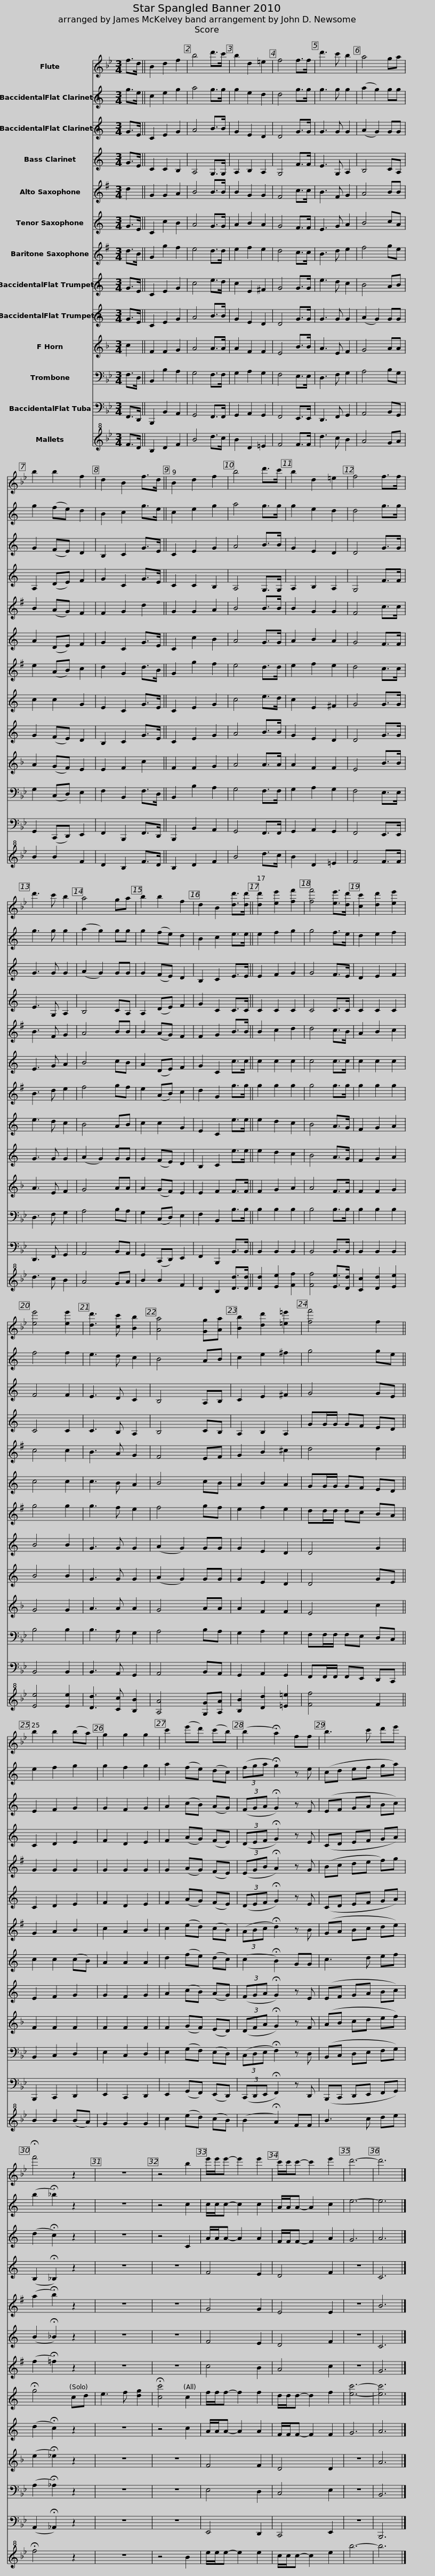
X:1
%%score 1 2 3 4 5 6 7 8 9 10 11 12 13
L:1/8
M:3/4
I:linebreak $
K:Bb
V:1 treble
V:2 treble transpose=-2
V:3 treble transpose=-2
V:4 treble transpose=-14
V:5 treble transpose=-9
V:6 treble transpose=-14
V:7 treble transpose=-21
V:8 treble transpose=-2
V:9 treble transpose=-2
V:10 treble transpose=-7
V:11 bass
V:12 bass
V:13 treble+8
V:1
 f>d || B2 d2 f2 | b4 d'>c' | b2 d2 =e2 | f4 f>f | %5
 d'3 c' b2 | a4 ga |$ b2 b2 f2 | d2 B2 f>d || B2 d2 f2 | %10
 b4 d'>c' | b2 d2 =e2 | f4 f>f | d'3 c' b2 | a4 ga |$ %15
 b2 b2 f2 | d2 B2 [dd']>[dd'] || [dd']2 [ee']2 [ff']2 | [ff']4 [ee']>[dd'] | [cc']2 [dd']2 [ee']2 | %20
 [ee']4 [ee']2 | [dd']3 [cc'] [Bb]2 | [Aa]4 [Gg][Aa] |$ [Bb]2 [dd']2 [=e=e']2 | [ff']4 f2 || %25
 b2 b2 (ba) | g2 g2 g2 | c'2 (e'd') (c'b) | (b2 !fermata!a2) ff |$ b3 c' d'e' | %30
 !fermata!f'4 z2 | z6 | z4 b2 | e'/e'/e'- e'2 e'2 | c'/c'/c'- c'2 e'2 | %35
 d'6- | d'6 |] %37
V:2
[K:C] g>e || c2 e2 g2 | a4 g>g | g2 e2 d2 | d4 g>g | %5
 g3 g g2 | (a2 g2) gg |$ g2 (fe) d2 | B2 c2 g>e || c2 e2 g2 | %10
 a4 g>g | g2 e2 d2 | d4 g>g | g3 g g2 | (a2 g2) gg |$ %15
 g2 (fe) d2 | B2 c2 e>e || e2 f2 g2 | g4 f>e | d2 e2 f2 | %20
 f4 f2 | e3 d c2 | B4 AB |$ c2 e2 ^f2 | g4 ge || %25
 e2 f2 g2 | g2 f2 g2 | a2 (fe) (dc) | (3(fga !fermata!g2) z e |$ (cd ef ga) | %30
 (b2 !fermata!_b2) z2 | z6 | z4 c2 | c/c/c- c2 c2 | A/A/A- A2 c2 | %35
 e6- | e6 |] %37
V:3
[K:C] G>E || C2 E2 G2 | A4 B>B | G2 E2 D2 | D4 G>G | %5
 G3 G G2 | (A2 G2) GG |$ G2 (FE) D2 | B,2 C2 G>E || C2 E2 G2 | %10
 A4 B>B | G2 E2 D2 | D4 G>G | G3 G G2 | (A2 G2) GG |$ %15
 G2 (FE) D2 | B,2 C2 E>E || E2 F2 G2 | G4 F>E | D2 E2 F2 | %20
 F4 F2 | E3 D C2 | B,4 A,B, |$ C2 E2 ^F2 | G4 GE || %25
 E2 F2 G2 | G2 F2 G2 | A2 (cB) (AG) | (3(FGA !fermata!G2) z E |$ (EF GA Bc) | %30
 (d2 !fermata!c2) z2 | z6 | z4 C2 | A/A/A- A2 A2 | F/F/F- F2 A2 | %35
 G6 | A6 |] %37
V:4
[K:C] G>E || C2 C2 B,2 | A,4 G,>G, | A,2 B,2 A,2 | G,4 F>F | %5
 E3 G, A,2 | B,4 CA, |$ A,2 (DE) F2 | G2 C2 G>E || C2 C2 B,2 | %10
 A,4 G,>G, | A,2 B,2 A,2 | G,4 F>F | E3 G, A,2 | B,4 CA, |$ %15
 A,2 (DE) F2 | G2 C2 C>C || C2 C2 C2 | C4 C>C | C2 C2 C2 | %20
 C4 C2 | C3 B, A,2 | B,4 CB, |$ A,2 B,2 A,2 | GG/G/ GF ED || %25
 C2 D2 E2 | F2 D2 E2 | F2 (AG) (FE) | (3(DEF !fermata!G2) z E |$ (CD EF GA) | %30
 (B,2 !fermata!_B,2) z2 | z6 | z6 | F4 E2 | D4 F2 | %35
 z6 | C6 |] %37
V:5
[K:G] d2 || G2 G2 A2 | B4 B>B | B2 G2 G2 | F4 c>c | %5
 B3 F G2 | A4 BB |$ B2 (AG) F2 | F2 G2 d2 || G2 G2 A2 | %10
 B4 B>B | B2 G2 G2 | F4 c>c | B3 F G2 | A4 BB |$ %15
 B2 (AG) F2 | F2 G2 B>B || B2 c2 d2 | d4 c>B | A2 B2 c2 | %20
 c4 c2 | B3 A G2 | F4 EF |$ G2 B2 ^c2 | d4 d2 || %25
 G2 G2 G2 | G2 G2 G2 | G2 (AG) (FE) | (3(EGB !fermata!A2) z G |$ (Bc de f)g | %30
 (a2 !fermata!b2) z2 | z6 | z6 | G4 G2 | E4 E2 | %35
 z6 | B6 |] %37
V:6
[K:C] G>E || C2 c2 B2 | A4 G>G | A2 B2 A2 | G4 F>F | %5
 E3 G A2 | B4 cA |$ A2 (DE) F2 | G2 C2 G>E || C2 c2 B2 | %10
 A4 G>G | A2 B2 A2 | G4 F>F | E3 G A2 | B4 cB |$ %15
 A2 (DE) F2 | G2 C2 c>c || c2 c2 c2 | c4 c>c | c2 c2 c2 | %20
 c4 c2 | c3 B A2 | B4 cB |$ A2 B2 A2 | GG/G/ GF ED || %25
 C2 D2 E2 | F2 D2 E2 | F2 (AG) (FE) | (3(DEF !fermata!G2) z E |$ (CD EF GA) | %30
 (B2 !fermata!_B2) z2 | z6 | z6 | F4 E2 | D4 F2 | %35
 z6 | C6 |] %37
V:7
[K:G] d>B || G2 g2 f2 | e4 d>d | e2 f2 e2 | d4 c>c | %5
 B3 d e2 | f4 ge |$ e2 (AB) c2 | d2 G2 d>B || G2 g2 f2 | %10
 e4 d>d | e2 f2 e2 | d4 c>c | B3 d e2 | f4 gf |$ %15
 e2 (AB) c2 | d2 G2 g>g || g2 g2 g2 | g4 g>g | g2 g2 g2 | %20
 g4 g2 | g3 f e2 | f4 gf |$ e2 f2 e2 | dd/d/ dc BA || %25
 G2 A2 B2 | c2 A2 B2 | c2 (ed) (cB) | (3(ABc !fermata!d2) z B |$ (GA Bc de) | %30
 (f2 !fermata!=f2) z2 | z6 | z6 | c4 B2 | A4 c2 | %35
 z6 | G6 |] %37
V:8
[K:C] G>E || C2 E2 G2 | c4 e>d | c2 E2 ^F2 | G4 G>G | %5
 e3 d c2 | B4 AB |$ c2 c2 G2 | E2 C2 G>E || C2 E2 G2 | %10
 c4 e>d | c2 E2 ^F2 | G4 G>G | e3 d c2 | B4 AB |$ %15
 c2 c2 G2 | E2 C2 e>e || e2 d2 c2 | B4 A>G | F2 G2 A2 | %20
 B4 B2 | G3 G G2 | (A2 G2) GG |$ G2 E2 D2 | D4 G2 || %25
 c2 c2 (cB) | A2 A2 A2 | d2 (fe) (dc) | (c2 !fermata!B2) GG |$ c3 d ef | %30
 !fermata!g4 cd | e3 f [dg]2 | !fermata![cc']4 c2 | f/f/f- f2 f2 | d/d/d- d2 f2 | %35
 [ec']6- | [ec']6 |] %37
V:9
[K:C] G>E || C2 E2 G2 | A4 B>B | G2 E2 D2 | D4 G>G | %5
 G3 G G2 | (A2 G2) GG |$ G2 (FE) D2 | B,2 C2 G>E || C2 E2 G2 | %10
 A4 B>B | G2 E2 D2 | D4 G>G | G3 G G2 | (A2 G2) GG |$ %15
 G2 (FE) D2 | B,2 C2 e>e || e2 d2 c2 | B4 A>G | F2 G2 A2 | %20
 B4 B2 | G3 G G2 | (A2 G2) GG |$ G2 E2 D2 | D4 GE || %25
 E2 F2 G2 | G2 F2 G2 | A2 (cB) (AG) | (3(FGA !fermata!G2) z E |$ (EF GA Bc) | %30
 (d2 !fermata!c2) z2 | z6 | z4 c2 | A/A/A- A2 A2 | F/F/F- F2 F2 | %35
 G6 | A6 |] %37
V:10
[K:F] c2 || F2 F2 G2 | A4 A>A | A2 F2 F2 | E4 B>B | %5
 A3 E F2 | G4 AA |$ A2 (GF) E2 | E2 F2 c2 || F2 F2 G2 | %10
 A4 A>A | A2 F2 F2 | E4 B>B | A3 E F2 | G4 AA |$ %15
 A2 (GF) E2 | E2 F2 F>F || F2 G2 A2 | A4 F>F | F2 F2 G2 | %20
 G4 G2 | A3 A A2 | G4 AA |$ A2 F2 F2 | E4 c2 || %25
 F2 F2 F2 | F2 F2 F2 | F2 (GF) (ED) | (3(DFA !fermata!G2) z F |$ (AB cd ef) | %30
 (e2 !fermata!_e2) z2 | z6 | z6 | F4 F2 | D4 D2 | %35
 z6 | A6 |] %37
V:11
 F,>D, || B,,2 B,2 A,2 | G,4 F,>F, | G,2 A,2 G,2 | F,4 E,>E, | %5
 D,3 F, G,2 | A,4 B,G, |$ G,2 (C,D,) E,2 | F,2 B,,2 F,>D, || B,,2 B,2 A,2 | %10
 G,4 F,>F, | G,2 A,2 G,2 | F,4 E,>E, | D,3 F, G,2 | A,4 B,A, |$ %15
 G,2 (C,D,) E,2 | F,2 B,,2 B,>B, || B,2 B,2 B,2 | B,4 B,>B, | B,2 B,2 B,2 | %20
 B,4 B,2 | B,3 A, G,2 | A,4 B,A, |$ G,2 A,2 G,2 | F,F,/F,/ F,E, D,C, || %25
 B,,2 C,2 D,2 | E,2 C,2 D,2 | E,2 (G,F,) (E,D,) | (3(C,D,E, !fermata!F,2) z D, |$ (B,,C, D,E, F,G,) | %30
 (A,2 !fermata!_A,2) z2 | z6 | z6 | E,4 D,2 | C,4 E,2 | %35
 z6 | B,,6 |] %37
V:12
 F,,>D,, || B,,,2 B,,2 A,,2 | G,,4 F,,>F,, | G,,2 A,,2 G,,2 | F,,4 E,,>E,, | %5
 D,,3 F,, G,,2 | A,,4 B,,G,, |$ G,,2 (C,,D,,) E,,2 | F,,2 B,,,2 F,,>D,, || B,,,2 B,,2 A,,2 | %10
 G,,4 F,,>F,, | G,,2 A,,2 G,,2 | F,,4 E,,>E,, | D,,3 F,, G,,2 | A,,4 B,,A,, |$ %15
 G,,2 (C,,D,,) E,,2 | F,,2 B,,,2 B,,>B,, || B,,2 B,,2 B,,2 | B,,4 B,,>B,, | B,,2 B,,2 B,,2 | %20
 B,,4 B,,2 | B,,3 A,, G,,2 | A,,4 B,,A,, |$ G,,2 A,,2 G,,2 | F,,F,,/F,,/ F,,E,, D,,C,, || %25
 B,,,2 C,,2 D,,2 | E,,2 C,,2 D,,2 | E,,2 (G,,F,,) (E,,D,,) | (3(C,,D,,E,, !fermata!F,,2) z D,, |$ (B,,,C,, D,,E,, F,,G,,) | %30
 (A,,2 !fermata!_A,,2) z2 | z6 | z6 | E,,4 D,,2 | C,,4 E,,2 | %35
 z6 | B,,,6 |] %37
V:13
 F>D || B,2 D2 F2 | B4 d>c | B2 D2 =E2 | F4 F>F | %5
 d3 c B2 | A4 GA |$ B2 B2 F2 | D2 B,2 F>D || B,2 D2 F2 | %10
 B4 d>c | B2 D2 =E2 | F4 F>F | d3 c B2 | A4 GA |$ %15
 B2 B2 F2 | D2 B,2 [Dd]>[Dd] || [Dd]2 [Ee]2 [Ff]2 | [Ff]4 [Ee]>[Dd] | [Cc]2 [Dd]2 [Ee]2 | %20
 [Ee]4 [Ee]2 | [Dd]3 [Cc] [B,B]2 | [A,A]4 [G,G][A,A] |$ [B,B]2 [Dd]2 [=E=e]2 | [Ff]4 F2 || %25
 B2 B2 (BA) | G2 G2 G2 | c2 (ed) (cB) | (B2 !fermata!A2) FF |$ B3 c de | %30
 !fermata!f4 z2 | z6 | z4 B2 | e/e/e- e2 e2 | c/c/c- c2 e2 | %35
 b6- | b6 |] %37
